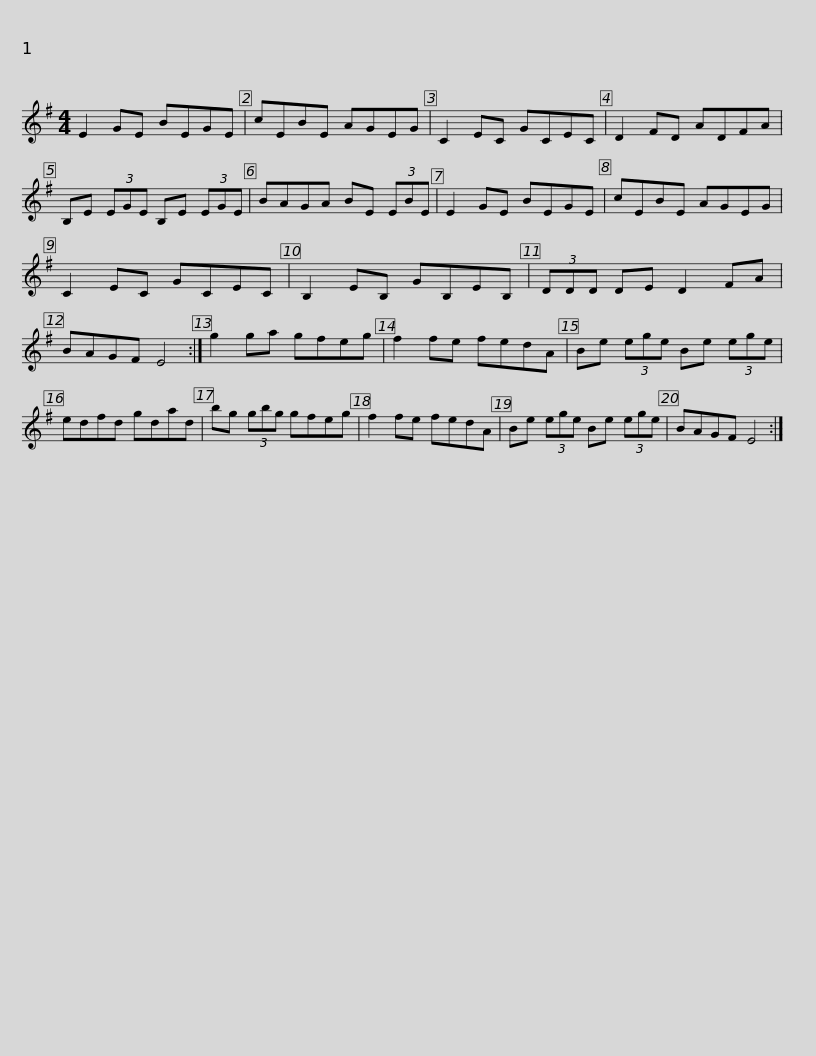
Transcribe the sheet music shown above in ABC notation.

X:1
L:1/8
M:4/4
I:linebreak $
K:G
V:1 treble
V:1
 E2 GE BEGE | cEBE AGEG | C2 EC GCEC | D2 FD ADFA | B,E (3EGE B,E (3EGE |$ %5
 BAGA BE (3EBE | E2 GE BEGE | cEBE AGEG | C2 EC GCEC | B,2 EB, GB,EB, | %10
 (3DDD DE D2 FA |$ BAGF E4 :| g2 ga gfeg | f2 fe fedA | Be (3ege Be (3ege | %15
 edfd gdad |$ bg (3gbg gfeg | f2 fe fedA | Be (3ege Be (3ege | BAGF E4 :| %20
